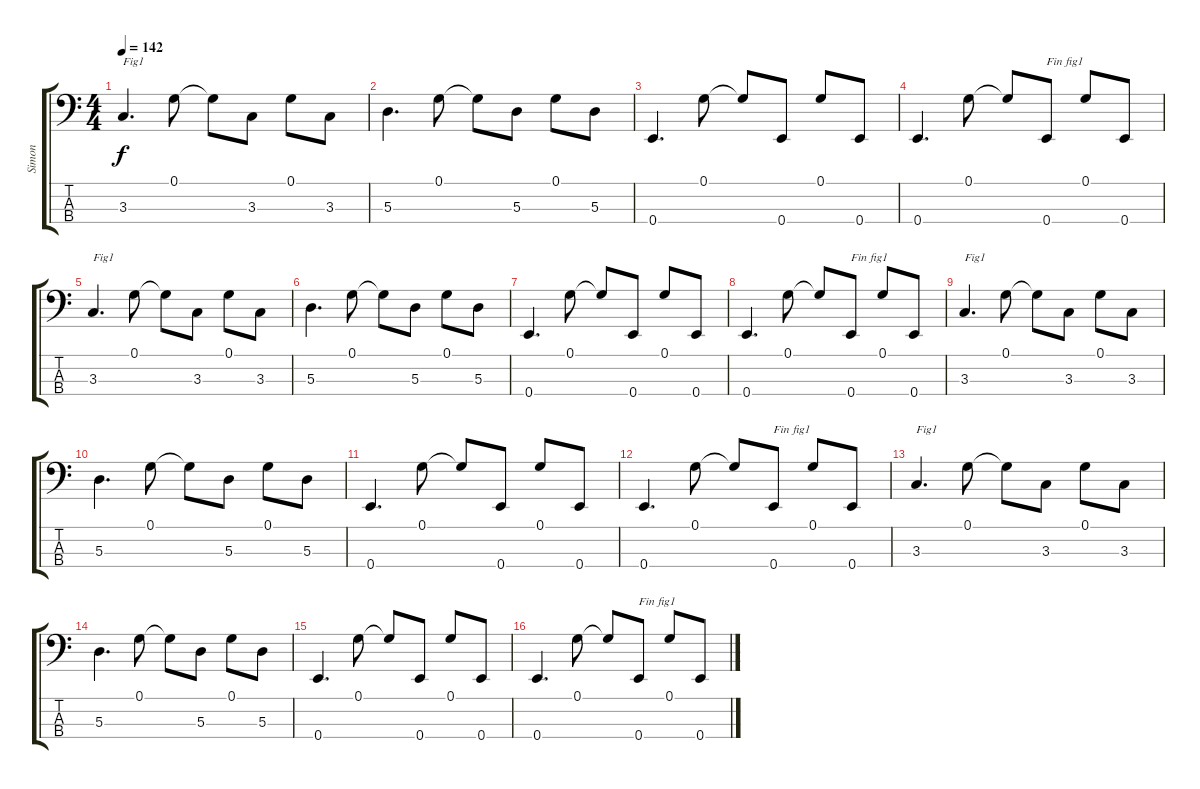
\track ("Simon" "Simon") {instrument electricbasspick}
\staff {score tabs}
\tuning (G2 D2 A1 E1) {hide}
\ts (4 4)
\tempo 142
\clef f4
\ks c
3.3.4{d txt "Fig1" dy f} 0.1.8 0.1{t}.8 3.3.8 0.1.8 3.3.8 |
5.3.4{d} 0.1.8 0.1{t}.8 5.3.8 0.1.8 5.3.8 |
0.4.4{d} 0.1.8 0.1{t}.8 0.4.8 0.1.8 0.4.8 |
0.4.4{d} 0.1.8 0.1{t}.8 0.4.8{txt "Fin fig1"} 0.1.8 0.4.8 |
3.3.4{d txt "Fig1"} 0.1.8 0.1{t}.8 3.3.8 0.1.8 3.3.8 |
5.3.4{d} 0.1.8 0.1{t}.8 5.3.8 0.1.8 5.3.8 |
0.4.4{d} 0.1.8 0.1{t}.8 0.4.8 0.1.8 0.4.8 |
0.4.4{d} 0.1.8 0.1{t}.8 0.4.8{txt "Fin fig1"} 0.1.8 0.4.8 |
3.3.4{d txt "Fig1"} 0.1.8 0.1{t}.8 3.3.8 0.1.8 3.3.8 |
5.3.4{d} 0.1.8 0.1{t}.8 5.3.8 0.1.8 5.3.8 |
0.4.4{d} 0.1.8 0.1{t}.8 0.4.8 0.1.8 0.4.8 |
0.4.4{d} 0.1.8 0.1{t}.8 0.4.8{txt "Fin fig1"} 0.1.8 0.4.8 |
3.3.4{d txt "Fig1"} 0.1.8 0.1{t}.8 3.3.8 0.1.8 3.3.8 |
5.3.4{d} 0.1.8 0.1{t}.8 5.3.8 0.1.8 5.3.8 |
0.4.4{d} 0.1.8 0.1{t}.8 0.4.8 0.1.8 0.4.8 |
0.4.4{d} 0.1.8 0.1{t}.8 0.4.8{txt "Fin fig1"} 0.1.8 0.4.8
